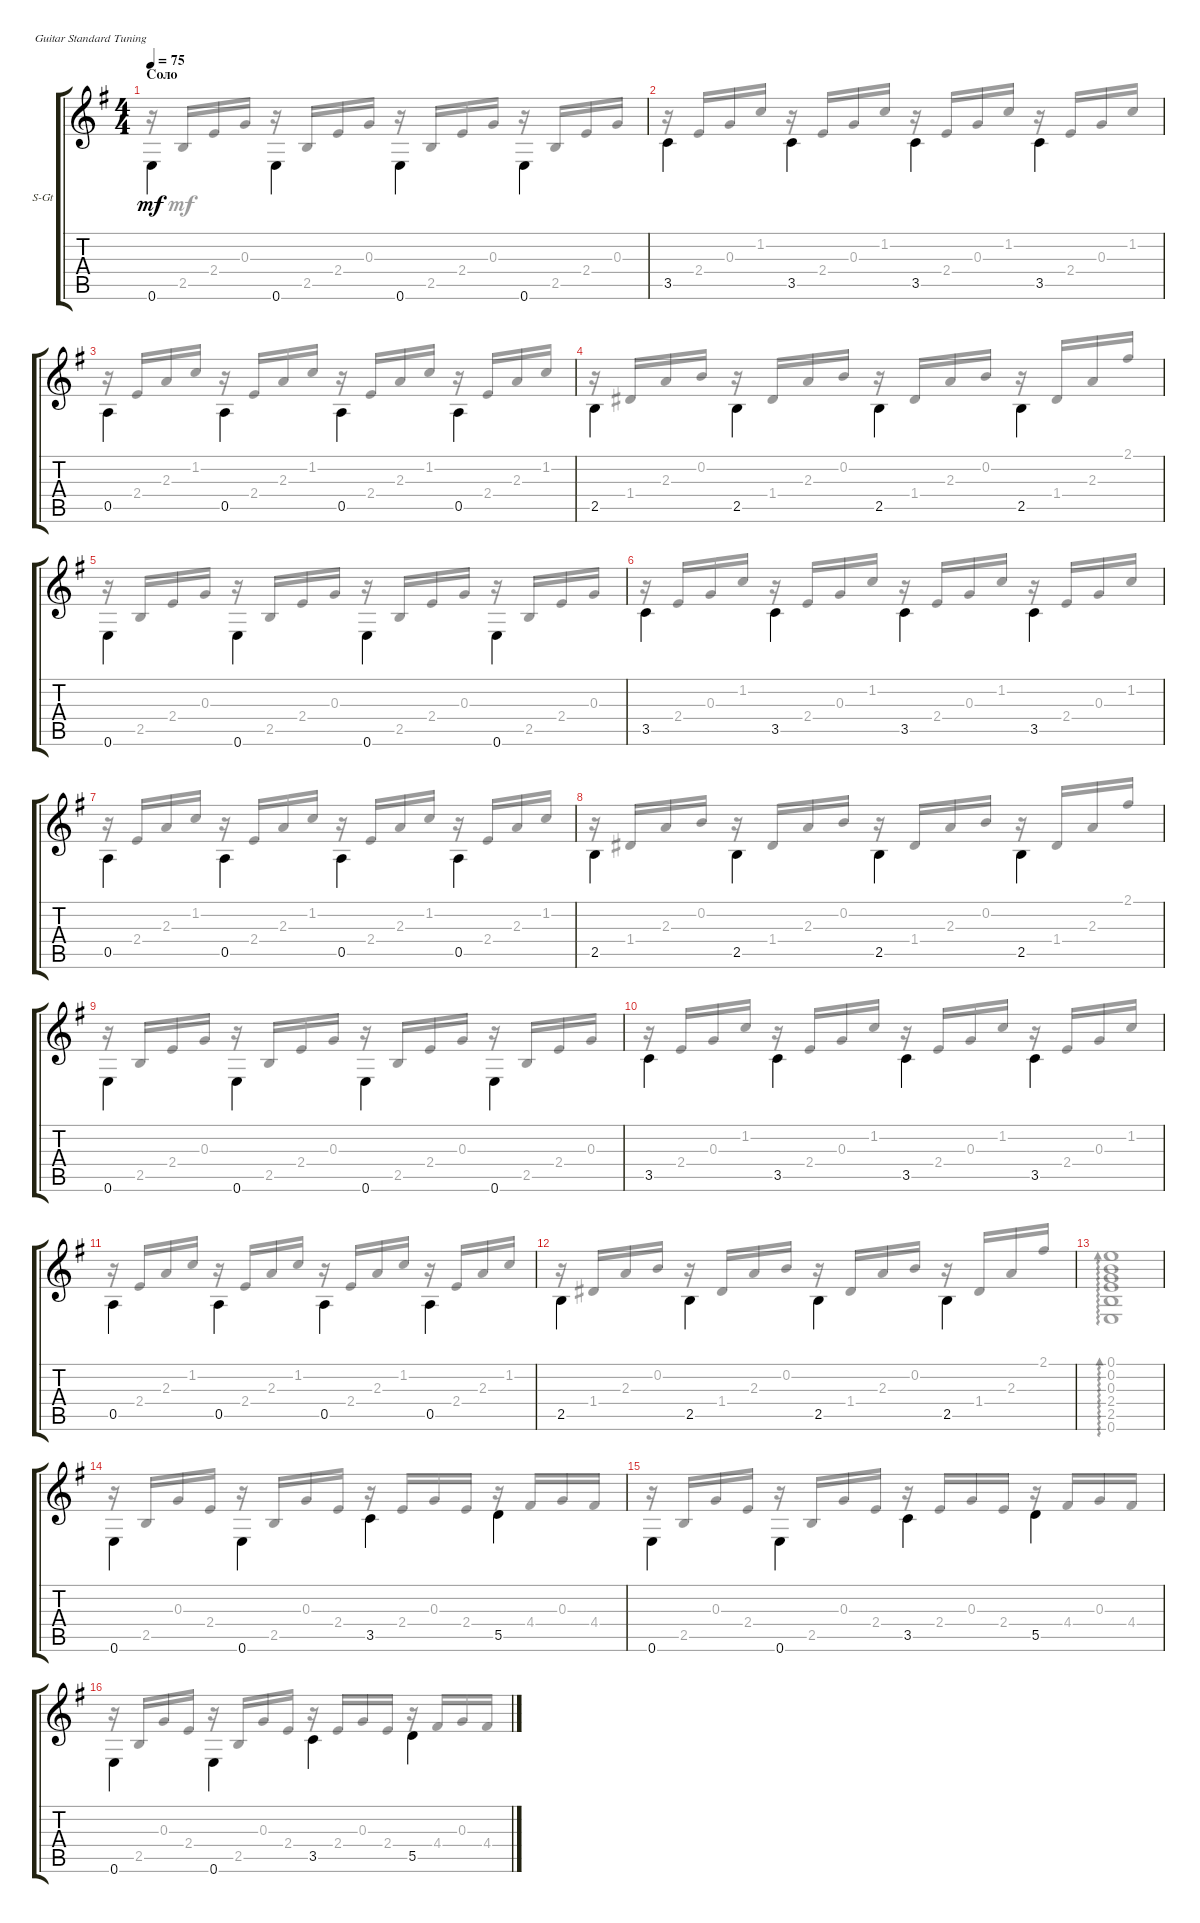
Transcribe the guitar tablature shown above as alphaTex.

\bracketExtendMode groupsimilarinstruments
\firstSystemTrackNameOrientation horizontal
\otherSystemsTrackNameOrientation horizontal
\track ("Steel Guitar" "S-Gt") {instrument acousticguitarsteel}
\staff {score tabs}
\tuning (E4 B3 G3 D3 A2 E2)
\voice
\ts (4 4)
\section ("" "Соло")
\tempo 75
\clef g2
\ks eminor
0.6.4{dy mf beam invert} 0.6.4{beam invert} 0.6.4{beam invert} 0.6.4{beam invert} |
3.5.4{beam invert} 3.5.4{beam invert} 3.5.4{beam invert} 3.5.4{beam invert} |
0.5.4{beam invert} 0.5.4{beam invert} 0.5.4{beam invert} 0.5.4{beam invert} |
2.5.4{beam invert} 2.5.4{beam invert} 2.5.4{beam invert} 2.5.4{beam invert} |
0.6.4{beam invert} 0.6.4{beam invert} 0.6.4{beam invert} 0.6.4{beam invert} |
3.5.4{beam invert} 3.5.4{beam invert} 3.5.4{beam invert} 3.5.4{beam invert} |
0.5.4{beam invert} 0.5.4{beam invert} 0.5.4{beam invert} 0.5.4{beam invert} |
2.5.4{beam invert} 2.5.4{beam invert} 2.5.4{beam invert} 2.5.4{beam invert} |
0.6.4{beam invert} 0.6.4{beam invert} 0.6.4{beam invert} 0.6.4{beam invert} |
3.5.4{beam invert} 3.5.4{beam invert} 3.5.4{beam invert} 3.5.4{beam invert} |
0.5.4{beam invert} 0.5.4{beam invert} 0.5.4{beam invert} 0.5.4{beam invert} |
2.5.4{beam invert} 2.5.4{beam invert} 2.5.4{beam invert} 2.5.4{beam invert} |
|
0.6.4{beam invert} 0.6.4{beam invert} 3.5.4{beam invert} 5.5.4{beam invert} |
0.6.4{beam invert} 0.6.4{beam invert} 3.5.4{beam invert} 5.5.4{beam invert} |
0.6.4{beam invert} 0.6.4{beam invert} 3.5.4{beam invert} 5.5.4{beam invert}
\voice
\clef g2
\ottava regular
\simile none
\ks eminor
r.16{dy mf} 2.5.16{beam invert} 2.4.16 0.3.16 r.16{beam invert} 2.5.16{beam invert} 2.4.16 0.3.16 r.16{beam invert} 2.5.16{beam invert} 2.4.16 0.3.16 r.16{beam invert} 2.5.16{beam invert} 2.4.16 0.3.16 |
r.16 2.4.16{beam invert} 0.3.16 1.2.16 r.16{beam invert} 2.4.16{beam invert} 0.3.16 1.2.16 r.16{beam invert} 2.4.16{beam invert} 0.3.16 1.2.16 r.16{beam invert} 2.4.16{beam invert} 0.3.16 1.2.16 |
r.16 2.4.16{beam invert} 2.3.16 1.2.16 r.16{beam invert} 2.4.16{beam invert} 2.3.16 1.2.16 r.16{beam invert} 2.4.16{beam invert} 2.3.16 1.2.16 r.16{beam invert} 2.4.16{beam invert} 2.3.16 1.2.16 |
r.16 1.4.16{beam invert} 2.3.16 0.2.16 r.16{beam invert} 1.4.16{beam invert} 2.3.16 0.2.16 r.16{beam invert} 1.4.16{beam invert} 2.3.16 0.2.16 r.16{beam invert} 1.4.16{beam invert} 2.3.16 2.1.16 |
r.16 2.5.16{beam invert} 2.4.16 0.3.16 r.16{beam invert} 2.5.16{beam invert} 2.4.16 0.3.16 r.16{beam invert} 2.5.16{beam invert} 2.4.16 0.3.16 r.16{beam invert} 2.5.16{beam invert} 2.4.16 0.3.16 |
r.16 2.4.16{beam invert} 0.3.16 1.2.16 r.16{beam invert} 2.4.16{beam invert} 0.3.16 1.2.16 r.16{beam invert} 2.4.16{beam invert} 0.3.16 1.2.16 r.16{beam invert} 2.4.16{beam invert} 0.3.16 1.2.16 |
r.16 2.4.16{beam invert} 2.3.16 1.2.16 r.16{beam invert} 2.4.16{beam invert} 2.3.16 1.2.16 r.16{beam invert} 2.4.16{beam invert} 2.3.16 1.2.16 r.16{beam invert} 2.4.16{beam invert} 2.3.16 1.2.16 |
r.16 1.4.16{beam invert} 2.3.16 0.2.16 r.16{beam invert} 1.4.16{beam invert} 2.3.16 0.2.16 r.16{beam invert} 1.4.16{beam invert} 2.3.16 0.2.16 r.16{beam invert} 1.4.16{beam invert} 2.3.16 2.1.16 |
r.16 2.5.16{beam invert} 2.4.16 0.3.16 r.16{beam invert} 2.5.16{beam invert} 2.4.16 0.3.16 r.16{beam invert} 2.5.16{beam invert} 2.4.16 0.3.16 r.16{beam invert} 2.5.16{beam invert} 2.4.16 0.3.16 |
r.16 2.4.16{beam invert} 0.3.16 1.2.16 r.16{beam invert} 2.4.16{beam invert} 0.3.16 1.2.16 r.16{beam invert} 2.4.16{beam invert} 0.3.16 1.2.16 r.16{beam invert} 2.4.16{beam invert} 0.3.16 1.2.16 |
r.16 2.4.16{beam invert} 2.3.16 1.2.16 r.16{beam invert} 2.4.16{beam invert} 2.3.16 1.2.16 r.16{beam invert} 2.4.16{beam invert} 2.3.16 1.2.16 r.16{beam invert} 2.4.16{beam invert} 2.3.16 1.2.16 |
r.16 1.4.16{beam invert} 2.3.16 0.2.16 r.16{beam invert} 1.4.16{beam invert} 2.3.16 0.2.16 r.16{beam invert} 1.4.16{beam invert} 2.3.16 0.2.16 r.16{beam invert} 1.4.16{beam invert} 2.3.16 2.1.16 |
(0.6 2.5 2.4 0.3 0.2 0.1).1{ad 0} |
r.16 2.5.16{beam invert} 0.3.16 2.4.16 r.16{beam invert} 2.5.16{beam invert} 0.3.16 2.4.16 r.16{beam invert} 2.4.16{beam invert} 0.3.16 2.4.16 r.16{beam invert} 4.4.16{beam invert} 0.3.16 4.4.16 |
r.16 2.5.16{beam invert} 0.3.16 2.4.16 r.16{beam invert} 2.5.16{beam invert} 0.3.16 2.4.16 r.16{beam invert} 2.4.16{beam invert} 0.3.16 2.4.16 r.16{beam invert} 4.4.16{beam invert} 0.3.16 4.4.16 |
r.16 2.5.16{beam invert} 0.3.16 2.4.16 r.16{beam invert} 2.5.16{beam invert} 0.3.16 2.4.16 r.16{beam invert} 2.4.16{beam invert} 0.3.16 2.4.16 r.16{beam invert} 4.4.16{beam invert} 0.3.16 4.4.16
